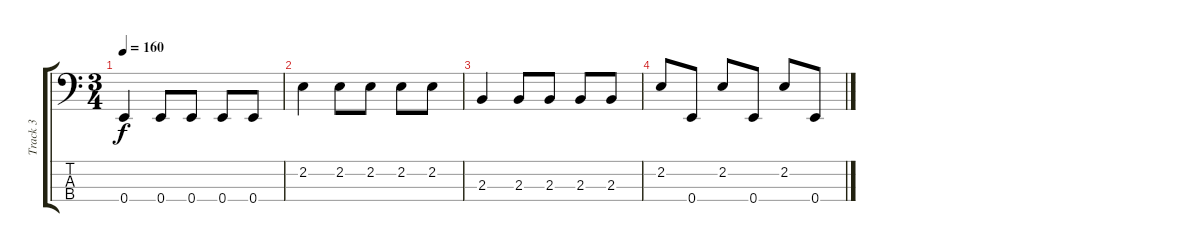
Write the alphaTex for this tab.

\track ("Track 3" "Track 3") {instrument electricbassfinger}
\staff {score tabs}
\tuning (G2 D2 A1 E1) {hide}
\ts (3 4)
\tempo 160
\clef f4
\ks c
0.4.4{dy f} 0.4.8 0.4.8 0.4.8 0.4.8 |
2.2.4 2.2.8 2.2.8 2.2.8 2.2.8 |
2.3.4 2.3.8 2.3.8 2.3.8 2.3.8 |
2.2.8 0.4.8 2.2.8 0.4.8 2.2.8 0.4.8
